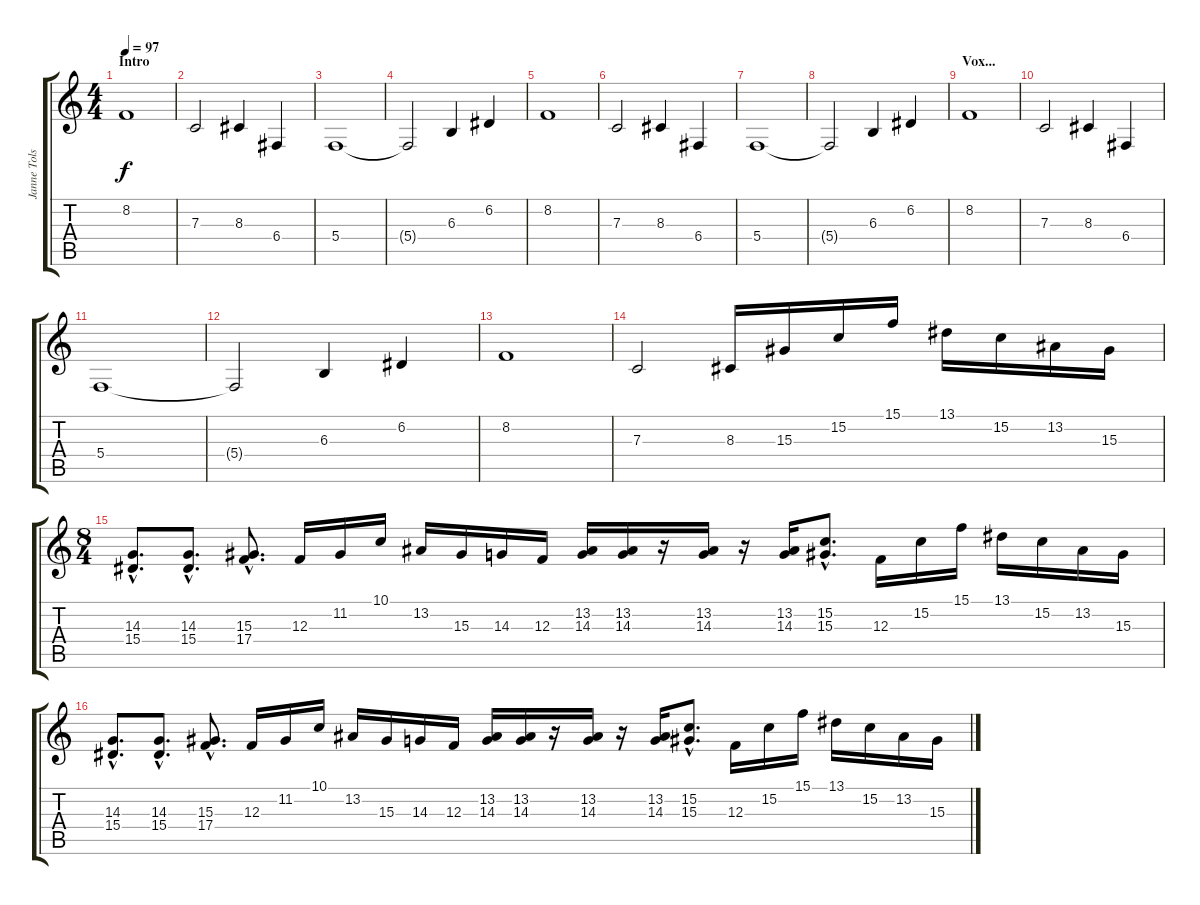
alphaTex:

\track ("Janne Tolsa - Lead Keyboard" "Janne Tols") {instrument pad3polysynth}
\staff {score tabs}
\tuning (D4 A3 F3 C3 G2 C2) {hide}
\ts (4 4)
\section ("" "Intro")
\tempo 97
\clef g2
\ks c
8.2.1{dy f instrument pad3polysynth} |
7.3.2 8.3.4 6.4.4 |
5.4.1 |
5.4{t}.2 6.3.4 6.2.4 |
8.2.1 |
7.3.2 8.3.4 6.4.4 |
5.4.1 |
5.4{t}.2 6.3.4 6.2.4 |
\section ("" "Vox...")
8.2.1 |
7.3.2 8.3.4 6.4.4 |
5.4.1 |
5.4{t}.2 6.3.4 6.2.4 |
8.2.1 |
7.3.2 8.3.16 15.3.16 15.2.16 15.1.16 13.1.16 15.2.16 13.2.16 15.3.16 |
\ts (8 4)
(14.3{hac} 15.4{hac}).8{d} (14.3{hac} 15.4{hac}).8{d} (15.3{hac} 17.4{hac}).8{d} 12.3.16 11.2.16 10.1.16 13.2.16 15.3.16 14.3.16 12.3.16 (13.2 14.3).16 (13.2 14.3).16 r.16 (13.2 14.3).16 r.16 (13.2 14.3).16 (15.2{hac} 15.3{hac}).8{d} 12.3.16 15.2.16 15.1.16 13.1.16 15.2.16 13.2.16 15.3.16 |
(14.3{hac} 15.4{hac}).8{d} (14.3{hac} 15.4{hac}).8{d} (15.3{hac} 17.4{hac}).8{d} 12.3.16 11.2.16 10.1.16 13.2.16 15.3.16 14.3.16 12.3.16 (13.2 14.3).16 (13.2 14.3).16 r.16 (13.2 14.3).16 r.16 (13.2 14.3).16 (15.2{hac} 15.3{hac}).8{d} 12.3.16 15.2.16 15.1.16 13.1.16 15.2.16 13.2.16 15.3.16
